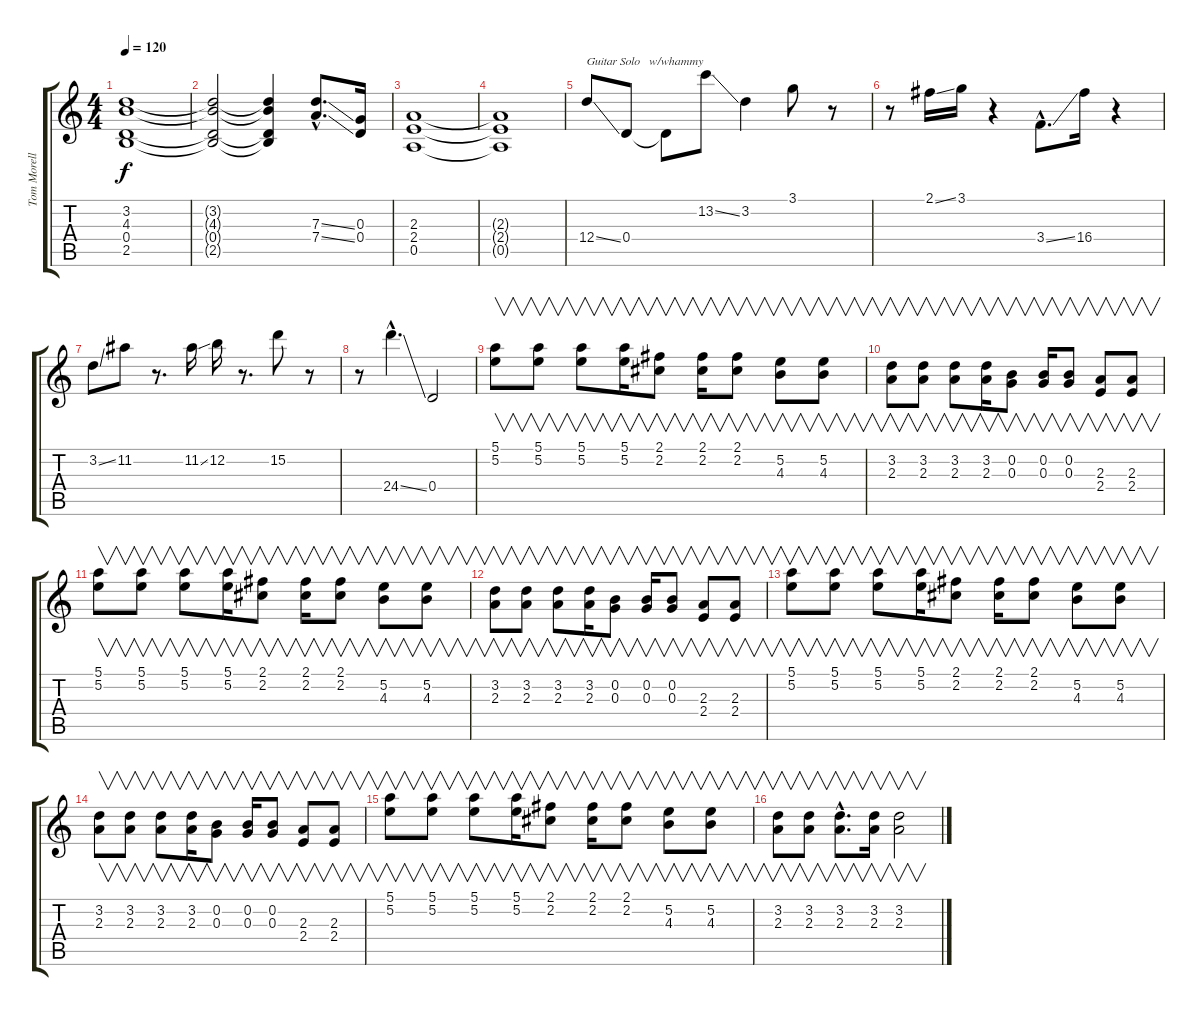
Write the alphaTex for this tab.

\track ("Tom Morello" "Tom Morell") {instrument overdrivenguitar}
\staff {score tabs}
\tuning (E4 B3 G3 D3 A2 E2) {hide}
\ts (4 4)
\tempo 120
\clef g2
\ks c
(3.2 4.3 0.4 2.5).1{dy f} |
(3.2{t} 4.3{t} 0.4{t} 2.5{t}).2 (3.2{t} 4.3{t} 0.4{t} 2.5{t}).4 (7.3{ss hac} 7.4{ss hac}).8{d} (0.3 0.4).16 |
(2.3 2.4 0.5).1 |
(2.3{t} 2.4{t} 0.5{t}).1 |
12.4{ss}.8{txt "Guitar Solo   w/whammy"} 0.4.8 0.4{t}.8 13.2{ss}.8 3.2.4 3.1.8 r.8 |
r.8 2.1{ss}.16 3.1.16 r.4 3.4{ss hac}.8{d} 16.4.16 r.4 |
3.2{ss}.8 11.2.8 r.8{d} 11.2{ss}.16 12.2.16 r.8{d} 15.2.8 r.8 |
r.8 24.4{ss hac}.4{d} 0.4.2 |
(5.1 5.2).8{v} (5.1 5.2).8{v} (5.1 5.2).8{v} (5.1 5.2).16{v} (2.1 2.2).8{v} (2.1 2.2).16{v} (2.1 2.2).8{v} (5.2 4.3).8{v} (5.2 4.3).8{v} |
(3.2 2.3).8{v} (3.2 2.3).8{v} (3.2 2.3).8{v} (3.2 2.3).16{v} (0.2 0.3).8{v} (0.2 0.3).16{v} (0.2 0.3).8{v} (2.3 2.4).8{v} (2.3 2.4).8{v} |
(5.1 5.2).8{v} (5.1 5.2).8{v} (5.1 5.2).8{v} (5.1 5.2).16{v} (2.1 2.2).8{v} (2.1 2.2).16{v} (2.1 2.2).8{v} (5.2 4.3).8{v} (5.2 4.3).8{v} |
(3.2 2.3).8{v} (3.2 2.3).8{v} (3.2 2.3).8{v} (3.2 2.3).16{v} (0.2 0.3).8{v} (0.2 0.3).16{v} (0.2 0.3).8{v} (2.3 2.4).8{v} (2.3 2.4).8{v} |
(5.1 5.2).8{v} (5.1 5.2).8{v} (5.1 5.2).8{v} (5.1 5.2).16{v} (2.1 2.2).8{v} (2.1 2.2).16{v} (2.1 2.2).8{v} (5.2 4.3).8{v} (5.2 4.3).8{v} |
(3.2 2.3).8{v} (3.2 2.3).8{v} (3.2 2.3).8{v} (3.2 2.3).16{v} (0.2 0.3).8{v} (0.2 0.3).16{v} (0.2 0.3).8{v} (2.3 2.4).8{v} (2.3 2.4).8{v} |
(5.1 5.2).8{v} (5.1 5.2).8{v} (5.1 5.2).8{v} (5.1 5.2).16{v} (2.1 2.2).8{v} (2.1 2.2).16{v} (2.1 2.2).8{v} (5.2 4.3).8{v} (5.2 4.3).8{v} |
(3.2 2.3).8{v} (3.2 2.3).8{v} (3.2{hac} 2.3{hac}).8{v d} (3.2 2.3).16{v} (3.2 2.3).2{v}
